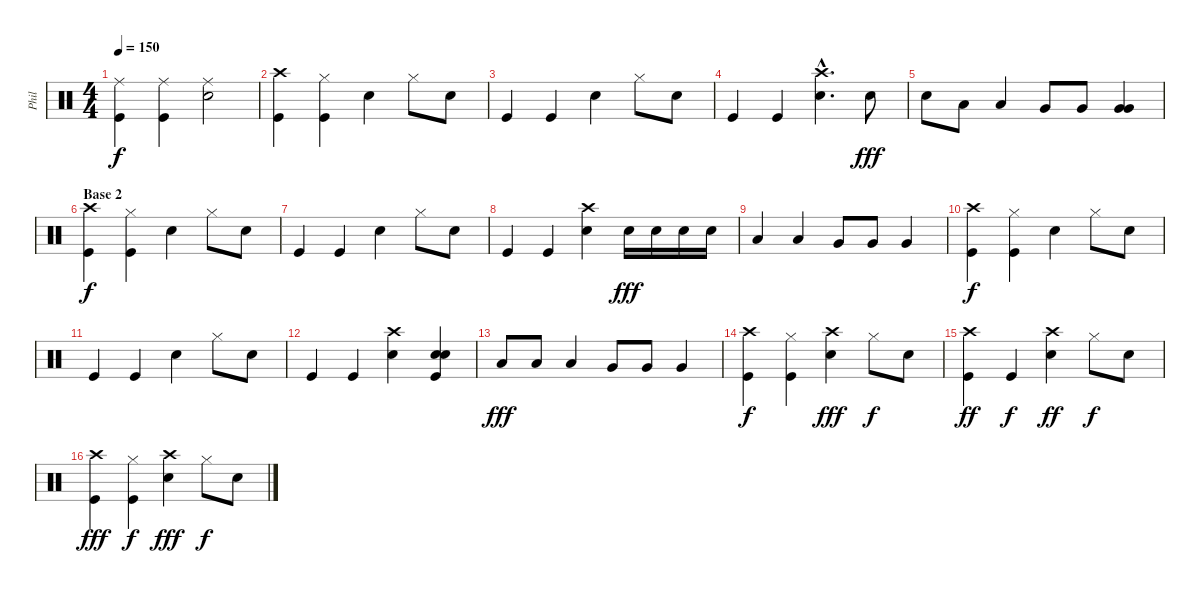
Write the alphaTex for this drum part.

\track ("Phil" "Phil") {instrument percussion}
\staff {score}
\articulation defaults
\ts (4 4)
\tempo 150
\clef neutral
\ks c
("Kick (hit)" "Ride (middle)").4{dy f} ("Kick (hit)" "Ride (middle)").4 ("Snare (hit) 2" "Ride (middle)").2 |
("Kick (hit)" "Crash high (hit)").4 ("Kick (hit)" "Hi-Hat (closed)").4 "Snare (hit) 2".4 "Hi-Hat (closed)".8 "Snare (hit) 2".8 |
"Kick (hit)".4 "Kick (hit)".4 "Snare (hit) 2".4 "Hi-Hat (closed)".8 "Snare (hit) 2".8 |
"Kick (hit)".4 "Kick (hit)".4 ("Snare (hit) 2"{hac} "Crash high (hit)"{hac}).4{d} "Snare (hit) 2".8{dy fff} |
"Snare (hit) 2".8 "Low Tom (hit)".8 "Low Tom (hit)".4 "Very Low Tom (hit)".8 "Very Low Tom (hit)".8 ("Very Low Tom (hit)" "Very Low Tom (hit)").4{bu 60} |
\section ("" "Base 2")
("Kick (hit)" "Crash high (hit)").4{dy f} ("Kick (hit)" "Hi-Hat (closed)").4 "Snare (hit) 2".4 "Hi-Hat (closed)".8 "Snare (hit) 2".8 |
"Kick (hit)".4 "Kick (hit)".4 "Snare (hit) 2".4 "Hi-Hat (closed)".8 "Snare (hit) 2".8 |
"Kick (hit)".4 "Kick (hit)".4 ("Snare (hit) 2" "Crash high (hit)").4 "Snare (hit) 2".16{dy fff} "Snare (hit) 2".16 "Snare (hit) 2".16 "Snare (hit) 2".16 |
"Low Tom (hit)".4 "Low Tom (hit)".4 "Very Low Tom (hit)".8 "Very Low Tom (hit)".8 "Very Low Tom (hit)".4 |
("Kick (hit)" "Crash high (hit)").4{dy f} ("Kick (hit)" "Hi-Hat (closed)").4 "Snare (hit) 2".4 "Hi-Hat (closed)".8 "Snare (hit) 2".8 |
"Kick (hit)".4 "Kick (hit)".4 "Snare (hit) 2".4 "Hi-Hat (closed)".8 "Snare (hit) 2".8 |
"Kick (hit)".4 "Kick (hit)".4 ("Snare (hit) 2" "Crash high (hit)").4 ("Kick (hit)" "Snare (hit) 2" "Snare (hit) 2").4{bu 60} |
"Low Tom (hit)".8{dy fff} "Low Tom (hit)".8 "Low Tom (hit)".4 "Very Low Tom (hit)".8 "Very Low Tom (hit)".8 "Very Low Tom (hit)".4 |
("Kick (hit)" "Crash high (hit)").4{dy f} ("Kick (hit)" "Hi-Hat (closed)").4 ("Snare (hit) 2" "Crash high (hit)").4{dy fff} "Hi-Hat (closed)".8{dy f} "Snare (hit) 2".8 |
("Kick (hit)" "Crash high (hit)").4{dy ff} "Kick (hit)".4{dy f} ("Snare (hit) 2" "Crash high (hit)").4{dy ff} "Hi-Hat (closed)".8{dy f} "Snare (hit) 2".8 |
("Kick (hit)" "Crash high (hit)").4{dy fff} ("Kick (hit)" "Hi-Hat (closed)").4{dy f} ("Snare (hit) 2" "Crash high (hit)").4{dy fff} "Hi-Hat (closed)".8{dy f} "Snare (hit) 2".8
